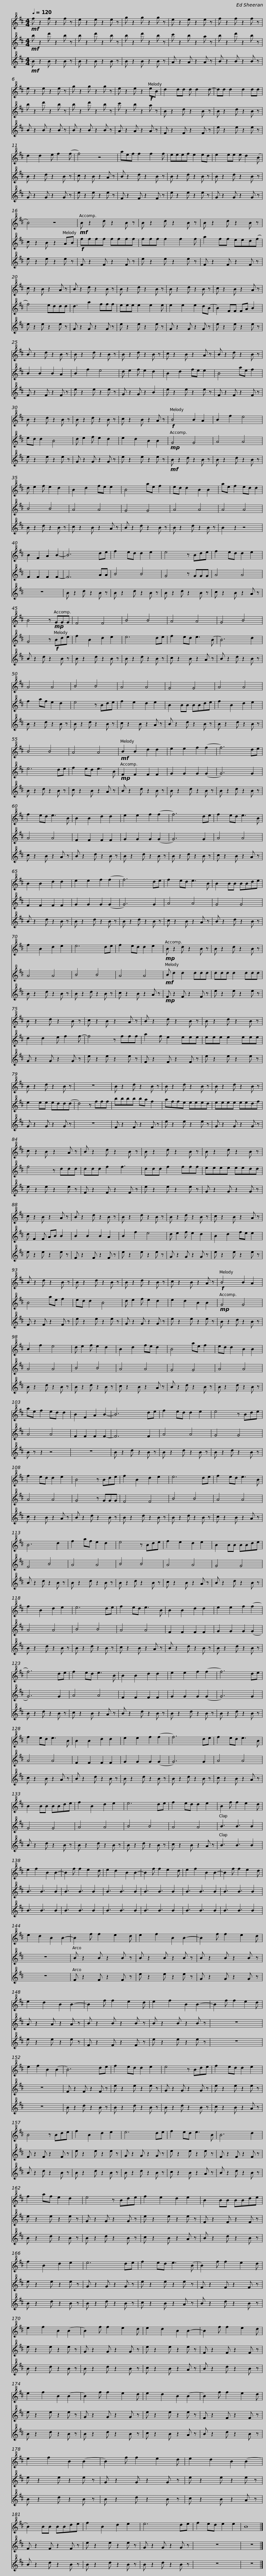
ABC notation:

X:1
%%score 1 2 3
L:1/8
Q:1/4=120
M:4/4
I:linebreak $
K:D
V:1 treble+8
V:2 treble+8
V:3 treble+8
V:1
!mf! f z2 f z2 f z | e z2 e z2 e z | g z2 g z2 g z | e z2 e z2 e z | f z2 f z2 f z | %5
 e z2 e z2 e z |$ g z2 g z2 g z | e z2 e z2!f! eB | d2 dd d d2 d- | dd d2 d2 dd | %10
 d2 d2 e f2 (f |$ f4) z4 | aef f2 f2 f | eeef e2 ed | e2 ee e d2 (B | %15
 B4) z4 |$!mf! B z2 d z2 B z | B z2 d z2 B z | B z2 d z2 B z | c z2 B z2 A z | %20
 B z2 d z2 B z |$ B z2 d z2 B z | B z2 d z2 B z | c z2 B z2 A z | B z2 d z2 B z | %25
 B z2 d z2 B z |$ B z2 d z2 B z | c z2 B z2 A z | B z2 d z2 B z | B z2 d z2 B z | %30
 B z2 d z2 B z |$ c z2 B z2 A z |!f! B4 B2 A2 | B2 f2 e4 | d e2 f e2 d2 | %35
 B2 d2 fe e2 | B4 ae f2 |$ ed d2 B2 B2 | ae f2 ed d2 | B2 F2 A2 B2- | %40
 B6 de | f2 ed d2 e2 | e4 z Bde |$ f2 ed d2 e2 | B4 z!mp! GGG | %45
 F4 F4 | B4 B4 | A4 A4 | G4 B4 |$ A4 A4 | %50
 B4 B4 | A4 A4 | G4 G4 | A4 A4 | B4 B4 |$ %55
 A4 A4 |!mf! B2 B2 d2 d2 | e2 e2 f2 (f2 | f6) de | f2 ed e3 B | %60
 B2 B2 d2 d2 |$ e2 e2 f2 (f2 | f6) de | f2 ed e3 B | B2 B2 d2 d2 | %65
 e2 e2 f2 (f2 | f6) de |$ f2 ed e3 B | B2 BB BBde | f2 B2 d2 e2 | %70
 e6 de | f2 ed d2 e2 |$!mp! B z2 d z2 B z | B z2 d z2 B z | B z2 d z2 B z | %75
 c z2 B z2 A z | B z2 d z2 B z |$ B z2 d z2 B z | B z2 d z2 B z | z8 | %80
 B z2 d z2 B z | B z2 d z2 B z |$ B z2 d z2 B z | c z2 B z2 A z | B z2 d z2 B z | %85
 B z2 d z2 B z | B z2 d z2 B z |$ c z2 B z2 A z | B z2 d z2 B z | B z2 d z2 B z | %90
 B z2 d z2 B z | c z2 B z2 A z |$ B z2 d z2 B z | B z2 d z2 B z | B z2 d z2 B z | %95
 c z2 B z2 A z |!f! B4 B2 A2 | B2 f2 e4 |$ d e2 f e2 d2 | B2 d2 fe d2 | %100
 B4 ae f2 | ed d2 B2 B2 | ae f2 ed d2 | B2 F2 A2 B2- |$ B6 de | %105
 f2 ed d2 e2 | e4 z Bde | f2 ed d2 e2 | B4 z Bde | f2 B2 d2 e2 |$ %110
 e6 de | f2 ed e3 B | B6 d2 | f2 af e2 d2 | e4 z Bde | %115
 f2 e2 d2 e2 |$ B2 BB BBde | f2 B2 d2 e2 | e6 de | f2 ed e3 B | %120
 B2 B2 d2 d2 | e2 e2 f2 (f2 |$ f6) de | f2 ed e3 B | B2 B2 d2 d2 | %125
 e2 e2 f2 (f2 | f6) de | f2 ed e3 B |$ B2 B2 d2 d2 | e2 e2 f2 (f2 | %130
 f6) de | f2 ed e3 B | B2 BB BBde | f2 B2 d2 e2 |$ e6 de | %135
 f2 ed d2 e2 | B2 f f2 e2 d | e2 f2 B2 B2- | B2 f f2 e2 d | e2 d2 B2 B2- | %140
 B2 f f2 e2 d |$ e2 f2 B2 B2- | B2 f f2 e2 d | e2 d2 B2 B2- | B2 f f2 e2 d | %145
 e2 f2 B2 B2- | B2 f f2 e2 d |$ e2 d2 B2 B2- | B2 f f2 e2 d | e2 f2 B2 B2- | %150
 B2 f f2 e2 d | e2 f2 B2 (B2 | B6) de |$ f2 ed d2 e2 | e4 z Bde | %155
 f2 ed d2 e2 | B4 z Bde | f2 B2 d2 e2 |$ e6 de | f2 ed e3 B | %160
 B6 d2 | f2 af e2 d2 | e4 z Bde |$ f2 e2 d2 e2 | B2 BB BBde | %165
 f2 B2 d2 e2 | e6 de | f2 ed e3 (B |$ B2) f f2 e2 d | e2 f2 B2 (B2 | %170
 B2) f f2 e2 d | e2 d2 B2 B2- | B2 f f2 e2 d |$ e2 f2 B2 (B2 | B2) f f2 e2 d | %175
 e2 d2 B2 (B2 | B2) f f2 e2 d | e2 f2 B2 (B2 |$ B2) f f2 e2 d | e2 d2 B2 (B2 | %180
 B2) BB BBde | f2 B2 d2 e2 | e6 de |$ f2 ed e2 e2 | B8 |] %185
V:2
!mf! b z2 d' z2 b z | b z2 d' z2 b z | b z2 d' z2 b z | c' z2 b z2 a z | b z2 d' z2 b z | %5
 b z2 d' z2 b z |$ b z2 d' z2 b z | c' z2 b z2 a z | B z2 d z2 B z | B z2 d z2 B z | %10
 B z2 d z2 B z |$ c z2 B z2 A z | B z2 d z2 B z | B z2 d z2 B z | B z2 d z2 B z | %15
 c z2 B z2 AB |$!f! ffff ffff | fff f2 f2 f | a2 ff eed(f | f4) eddd | %20
 d3 a2 fff |$ eee e2 e2 e | e2 e2 e2 d(B | B2) FF FA B2 | B2 B2 B2 A2 | %25
 B2 f2 e4 |$ d e2 f e2 d2 | B2 d2 fe e2 | B4 ae f2 | ed d2 B4 | %30
 d e2 f e2 d2 |$ e2 d2 B2 B2 |!mp! G4 G4 | A4 A4 | B4 B4 | %35
 A4 A4 | G4 G4 |$ A4 A4 | A4 A4 | F2 F2 F2 F2- | %40
 F6 AA | B4 B4 | G4 z GGG |$ A4 A4 | G4 z!f! Bde | %45
 f2 B2 d2 e2 | e6 de | f2 ed e3 (B | B6) d2 |$ f2 af e2 d2 | %50
 e4 z Bde | f2 e2 d2 e2 | B2 BB BBde | f2 B2 d2 e2 | e6 de |$ %55
 f2 ed e3 B |!mp! F2 F2 F2 F2 | G2 G2 G2 (G2 | G6) G2 | A4 A4 | %60
 F2 F2 F2 F2 |$ G2 G2 G2 (G2 | G6) G2 | A4 A4 | F2 F2 F2 F2 | %65
 G2 G2 G2 (G2 | G6) G2 |$ A4 A4 | G4 G4 | A4 A4 | %70
 B4 B4 | A4 A4 |$!mf! B d2 d2 ddd | ddd d2 ddd | d2 d2 e f2 f- | %75
 f4 z fff | a2 f e2 eee |$ eee e2 eee | e2 ee edd(d | d4) z fff | %80
 bbbb ba f2 | affe eeed |$ eeee eedf | f4 z ddd | ddd f2 f3 | %85
 ddd f2 fff | eeee eedd |$ d F2 F AB B2 | B2 B2 B2 A2 | B2 f2 e4 | %90
 d e2 f e2 d2 | B2 d2 fe e2 |$ B4 ae f2 | ed d2 B4 | d e2 f e2 d2 | %95
 e2 d2 B2 B2 |!mp! G4 G4 | A4 A4 |$ B4 B4 | A4 A4 | %100
 G4 G4 | A4 A4 | A4 A4 | F2 F2 F2 F2- |$ F6 F2 | %105
 A4 A4 | G4 G4 | A4 A4 | G4 z GGG | F4 F4 |$ %110
 B4 B4 | A4 A4 | F4 B4 | A4 A4 | B4 B4 | %115
 A4 A4 |$ G4 G4 | A4 A4 | B4 B4 | A4 A4 | %120
 F2 F2 F2 F2 | G2 G2 G2 (G2 |$ G6) G2 | A4 A4 | F2 F2 F2 F2 | %125
 G2 G2 G2 (G2 | G6) G2 | A4 A4 |$ F2 F2 F2 F2 | G2 G2 G2 (G2 | %130
 G6) G2 | A4 A4 | G4 G4 | A4 A4 |$ B4 B4 | %135
 A4 A4 | B3 B3 B2 | B3 B3 B2 | B3 B3 B2 | B3 B3 B2 | %140
 B3 B3 B2 |$ B3 B3 B2 | B3 B3 B2 | z8 | B z2 B z2 B z | %145
 B z2 B z2 B z | B z2 B z2 B z |$ A z2 A z2 A z | B z2 B z2 B z | B z2 B z2 B z | %150
 z8 | z8 | F z2 F z2 F z |$ e z2 e z2 e z | G z2 G z2 G z | %155
 e z2 e z2 e z | F z2 F z2 F z | e z2 e z2 e z |$ G z2 G z2 G z | e z2 e z2 e z | %160
 F z2 F z2 F z | e z2 e z2 e z | G z2 G z2 G z |$ e z2 e z2 e z | F z2 F z2 F z | %165
 e z2 e z2 e z | G z2 G z2 G z | e z2 e z2 e z |$ F z2 F z2 F z | e z2 e z2 e z | %170
 G z2 G z2 G z | e z2 e z2 e z | F z2 F z2 F z |$ e z2 e z2 e z | G z2 G z2 G z | %175
 e z2 e z2 e z | F z2 F z2 F z | e z2 e z2 e z |$ G z2 G z2 G z | e z2 e z2 e z | %180
 F z2 F z2 F z | e z2 e z2 e z | G z2 G z2 G z |$ z8 | z8 |] %185
V:3
!mf! B z2 B z2 B z | B z2 B z2 B z | B z2 B z2 B z | A z2 A z2 A z | B z2 B z2 B z | %5
 B z2 B z2 B z |$ B z2 B z2 B z | A z2 A z2 A z | F z2 F z2 F z | e z2 e z2 e z | %10
 G z2 G z2 G z |$ e z2 e z2 e z | F z2 F z2 F z | e z2 e z2 e z | G z2 G z2 G z | %15
 e z2 e z2 e z |$ F z2 F z2 F z | e z2 e z2 e z | F z2 F z2 F z | e z2 e z2 e z | %20
 G z2 G z2 G z |$ e z2 e z2 e z | G z2 G z2 G z | e z2 e z2 e z | F z2 F z2 F z | %25
 e z2 e z2 e z |$ G z2 G z2 B2 | e z2 e z2 e z | F z2 F z2 F z | e z2 e z2 e z | %30
 G z2 G z2 G z |$ e z2 e z2 e z |!mf! B z2 d z2 B z | B z2 d z2 B z | B z2 d z2 B z | %35
 c z2 B z2 A z | B z2 d z2 B z |$ B z2 d z2 B z | B2 z2 z4 | z8 | %40
 B z2 d z2 B z | B z2 d z2 B z | B z2 d z2 B z |$ c z2 B z2 A z | B z2 d z2 B z | %45
 B z2 d z2 B z | B z2 d z2 B z | c z2 B z2 A z | B z2 d z2 B z |$ B z2 d z2 B z | %50
 B z2 d z2 B z | c z2 B z2 A z | B z2 d z2 B z | B z2 d z2 B z | B z2 d z2 B z |$ %55
 c z2 B z2 A z | B z2 d z2 B z | B z2 d z2 B z | B z2 d z2 B z | c z2 B z2 A z | %60
 B z2 d z2 B z |$ B z2 d z2 B z | B z2 d z2 B z | c z2 B z2 A z | B z2 d z2 B z | %65
 B z2 d z2 B z | B z2 d z2 B z |$ c z2 B z2 A z | B z2 d z2 B z | B z2 d z2 B z | %70
 B z2 d z2 B z | c z2 B z2 A z |$!mp! F z2 F z2 F z | e z2 e z2 e z | G z2 G z2 G z | %75
 e z2 e z2 e z | F z2 F z2 F z |$ e z2 e z2 e z | G z2 G z2 G z | z8 | %80
 F z2 F z2 F z | e z2 e z2 e z |$ G z2 G z2 G z | e z2 e z2 e z | F z2 F z2 F z | %85
 e z2 e z2 e z | G z2 G z2 G z |$ e z2 e z2 e z | F z2 F z2 F z | e z2 e z2 e z | %90
 G z2 G z2 G z | e z2 e z2 e z |$ F z2 F z2 F z | e z2 e z2 e z | G z2 G z2 G z | %95
 e z2 e z2 e z | B z2 d z2 B z | B z2 d z2 B z |$ B z2 d z2 B z | c z2 B z2 A z | %100
 B z2 d z2 B z | B z2 d z2 B z | B z z2 z4 | z8 |$ B z2 d z2 B z | %105
 B z2 d z2 B z | B z2 d z2 B z | c z2 B z2 A z | B z2 d z2 B z | B z2 d z2 B z |$ %110
 B z2 d z2 B z | c z2 B z2 A z | B z2 d z2 B z | B z2 d z2 B z | B z2 d z2 B z | %115
 c z2 B z2 A z |$ B z2 d z2 B z | B z2 d z2 B z | B z2 d z2 B z | c z2 B z2 A z | %120
 B z2 d z2 B z | B z2 d z2 B z |$ B z2 d z2 B z | c z2 B z2 A z | B z2 d z2 B z | %125
 B z2 d z2 B z | B z2 d z2 B z | c z2 B z2 A z |$ B z2 d z2 B z | B z2 d z2 B z | %130
 B z2 d z2 B z | c z2 B z2 A z | B z2 d z2 B z | B z2 d z2 B z |$ B z2 d z2 B z | %135
 c z2 B z2 A z | B3 B3 B2 | B3 B3 B2 | B3 B3 B2 | B3 B3 B2 | %140
 B3 B3 B2 |$ B3 B3 B2 | B3 B3 B2 | z8 | F z2 F z2 F z | %145
 e z2 e z2 e z | G z2 G z2 G z |$ e z2 e z2 e z | F z2 F z2 F z | e z2 e z2 e z | %150
 z8 | z8 | B z2 d z2 B z |$ B z2 d z2 B z | B z2 d z2 B z | %155
 c z2 B z2 A z | B z2 d z2 B z | B z2 d z2 B z |$ B z2 d z2 B z | c z2 B z2 A z | %160
 B z2 d z2 B z | B z2 d z2 B z | B z2 d z2 B z |$ c z2 B z2 A z | B z2 d z2 B z | %165
 B z2 d z2 B z | B z2 d z2 B z | c z2 B z2 A z |$ B z2 d z2 B z | B z2 d z2 B z | %170
 B z2 d z2 B z | c z2 B z2 A z | B z2 d z2 B z |$ B z2 d z2 B z | B z2 d z2 B z | %175
 c z2 B z2 A z | B z2 d z2 B z | B z2 d z2 B z |$ B z2 d z2 B z | c z2 B z2 A z | %180
 B z2 d z2 B z | B z2 d z2 B z | B z2 d z2 B z |$ z8 | z8 |] %185
